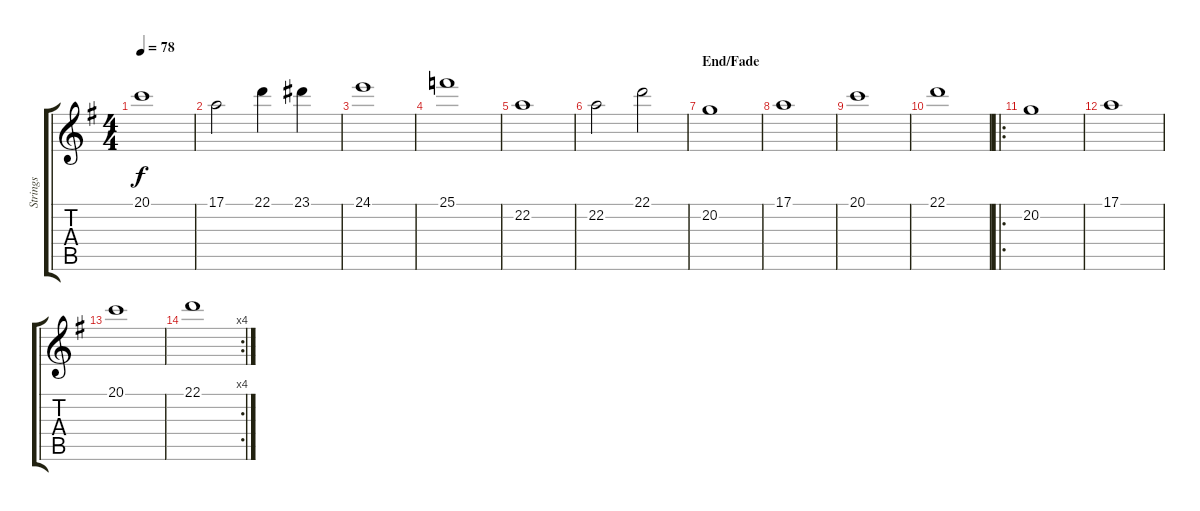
\track ("Strings" "Strings") {instrument stringensemble2}
\staff {score tabs}
\tuning (E4 B3 G3 D3 A2 E2) {hide}
\ts (4 4)
\tempo 78
\clef g2
\ks g
20.1.1{dy f} |
17.1.2 22.1.4 23.1.4 |
24.1.1 |
25.1.1 |
22.2.1 |
22.2.2 22.1.2 |
\section ("" "End/Fade")
20.2.1 |
17.1.1 |
20.1.1 |
22.1.1 |
\ro
20.2.1 |
17.1.1 |
20.1.1 |
\rc 4
22.1.1
